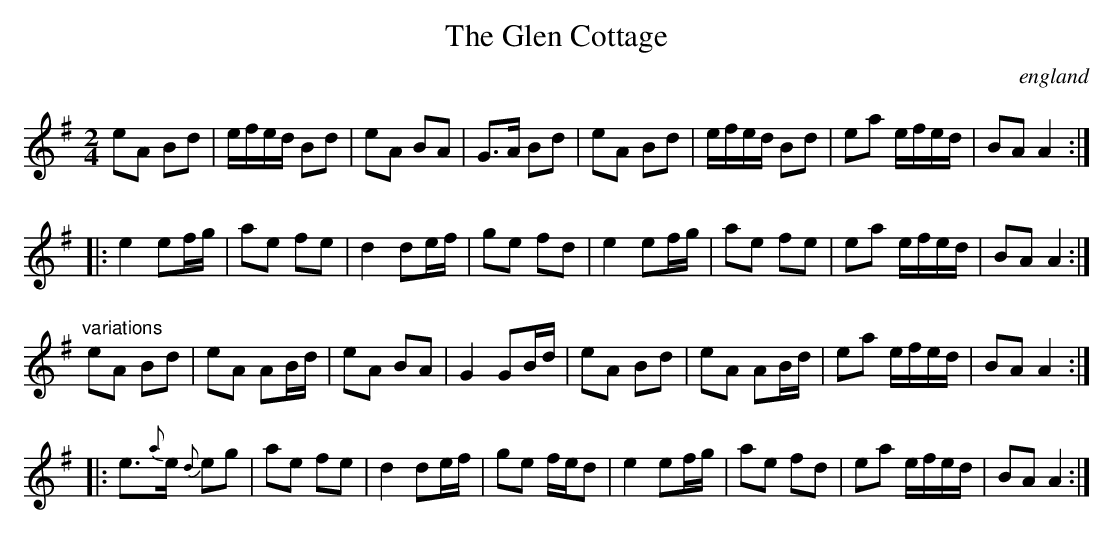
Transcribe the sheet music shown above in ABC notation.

X:1
T:Glen Cottage, The
O:england
M:2/4
L:1/8
K:Ador
eA Bd|e/f/e/d/ Bd|eA BA|G>A Bd|eA Bd|e/f/e/d/ Bd|ea e/f/e/d/|BA A2:|
|:e2 ef/g/|ae fe|d2 de/f/|ge fd|e2 ef/g/|ae fe|ea e/f/e/d/|BA A2:|
"variations"
eA Bd|eA AB/d/|eA BA|G2 GB/d/|eA Bd|eA AB/d/|ea e/f/e/d/|BA A2:|
|:e3/2{a}e/ {d}eg|ae fe|d2 de/f/|ge f/e/d|e2 ef/g/|ae fd|ea e/f/e/d/|BA A2:|
